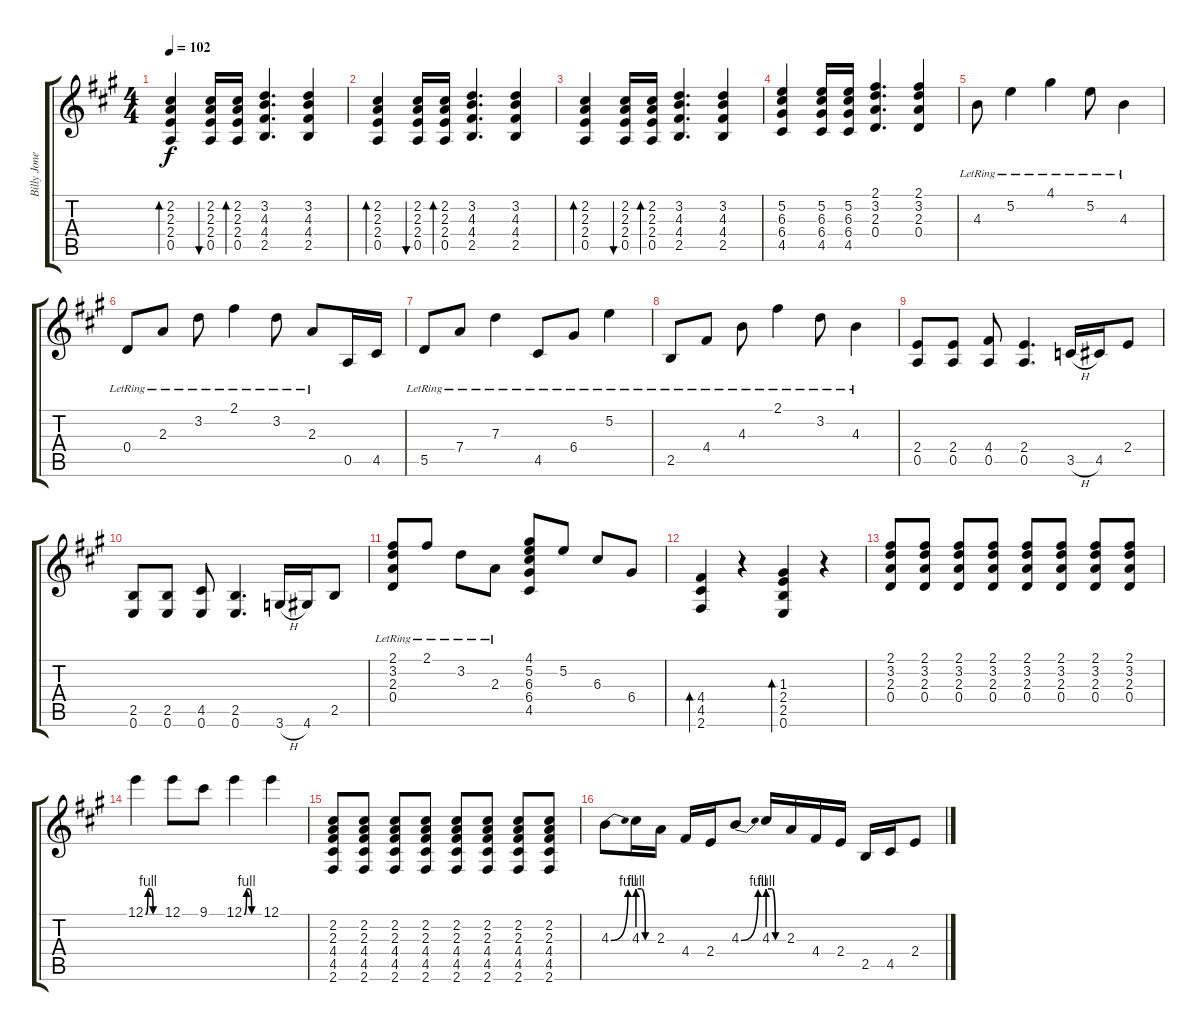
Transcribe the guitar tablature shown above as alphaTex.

\track ("Billy Jones Guitar" "Billy Jone") {instrument electricguitarclean}
\staff {score tabs}
\tuning (E4 B3 G3 D3 A2 E2) {hide}
\ts (4 4)
\tempo 102
\clef g2
\ks a
(2.2 2.3 2.4 0.5).4{bd 60 dy f} (2.2 2.3 2.4 0.5).16{bu 60} (2.2 2.3 2.4 0.5).16{bd 60} (3.2 4.3 4.4 2.5).4{d} (3.2 4.3 4.4 2.5).4 |
(2.2 2.3 2.4 0.5).4{bd 60} (2.2 2.3 2.4 0.5).16{bu 60} (2.2 2.3 2.4 0.5).16{bd 60} (3.2 4.3 4.4 2.5).4{d} (3.2 4.3 4.4 2.5).4 |
(2.2 2.3 2.4 0.5).4{bd 60} (2.2 2.3 2.4 0.5).16{bu 60} (2.2 2.3 2.4 0.5).16{bd 60} (3.2 4.3 4.4 2.5).4{d} (3.2 4.3 4.4 2.5).4 |
(5.2 6.3 6.4 4.5).4 (5.2 6.3 6.4 4.5).16 (5.2 6.3 6.4 4.5).16 (2.1 3.2 2.3 0.4).4{d} (2.1 3.2 2.3 0.4).4 |
4.3{lr}.8 5.2{lr}.4 4.1{lr}.4 5.2{lr}.8 4.3{lr}.4 |
0.4{lr}.8 2.3{lr}.8 3.2{lr}.8 2.1{lr}.4 3.2{lr}.8 2.3{lr}.8 0.5.16 4.5.16 |
5.5{lr}.8 7.4{lr}.8 7.3{lr}.4 4.5{lr}.8 6.4{lr}.8 5.2{lr}.4 |
2.5{lr}.8 4.4{lr}.8 4.3{lr}.8 2.1{lr}.4 3.2{lr}.8 4.3{lr}.4 |
(2.4 0.5).8 (2.4 0.5).8 (4.4 0.5).8 (2.4 0.5).4{d} 3.5{h}.16 4.5.16 2.4.8 |
(2.5 0.6).8 (2.5 0.6).8 (4.5 0.6).8 (2.5 0.6).4{d} 3.6{h}.16 4.6.16 2.5.8 |
(2.1{lr} 3.2{lr} 2.3{lr} 0.4{lr}).8 2.1{lr}.8 3.2{lr}.8 2.3{lr}.8 (4.1 5.2 6.3 6.4 4.5).8 5.2.8 6.3.8 6.4.8 |
(4.4 4.5 2.6).4{bd 240} r.4 (1.3 2.4 2.5 0.6).4{bd 240} r.4 |
(2.1 3.2 2.3 0.4).8 (2.1 3.2 2.3 0.4).8 (2.1 3.2 2.3 0.4).8 (2.1 3.2 2.3 0.4).8 (2.1 3.2 2.3 0.4).8 (2.1 3.2 2.3 0.4).8 (2.1 3.2 2.3 0.4).8 (2.1 3.2 2.3 0.4).8 |
12.1{be (custom 0 0 10 4 20 4 30 0 60 0)}.4{volume 13 balance 8 instrument overdrivenguitar} 12.1.8 9.1.8 12.1{be (custom 0 0 10 4 20 4 30 0 60 0)}.4 12.1.4 |
(2.2 2.3 4.4 4.5 2.6).8{volume 10 balance 0 instrument electricguitarclean} (2.2 2.3 4.4 4.5 2.6).8 (2.2 2.3 4.4 4.5 2.6).8 (2.2 2.3 4.4 4.5 2.6).8 (2.2 2.3 4.4 4.5 2.6).8 (2.2 2.3 4.4 4.5 2.6).8 (2.2 2.3 4.4 4.5 2.6).8 (2.2 2.3 4.4 4.5 2.6).8 |
4.3{be (bend 0 0 60 4)}.8{volume 13 balance 8 instrument overdrivenguitar} 4.3{be (custom 0 4 15 4 30 0 60 0)}.16 2.3.16 4.4.16 2.4.16 4.3{be (bend 0 0 60 4)}.8 4.3{be (custom 0 4 15 4 30 0 60 0)}.16 2.3.16 4.4.16 2.4.16 2.5.16 4.5.16 2.4.8
